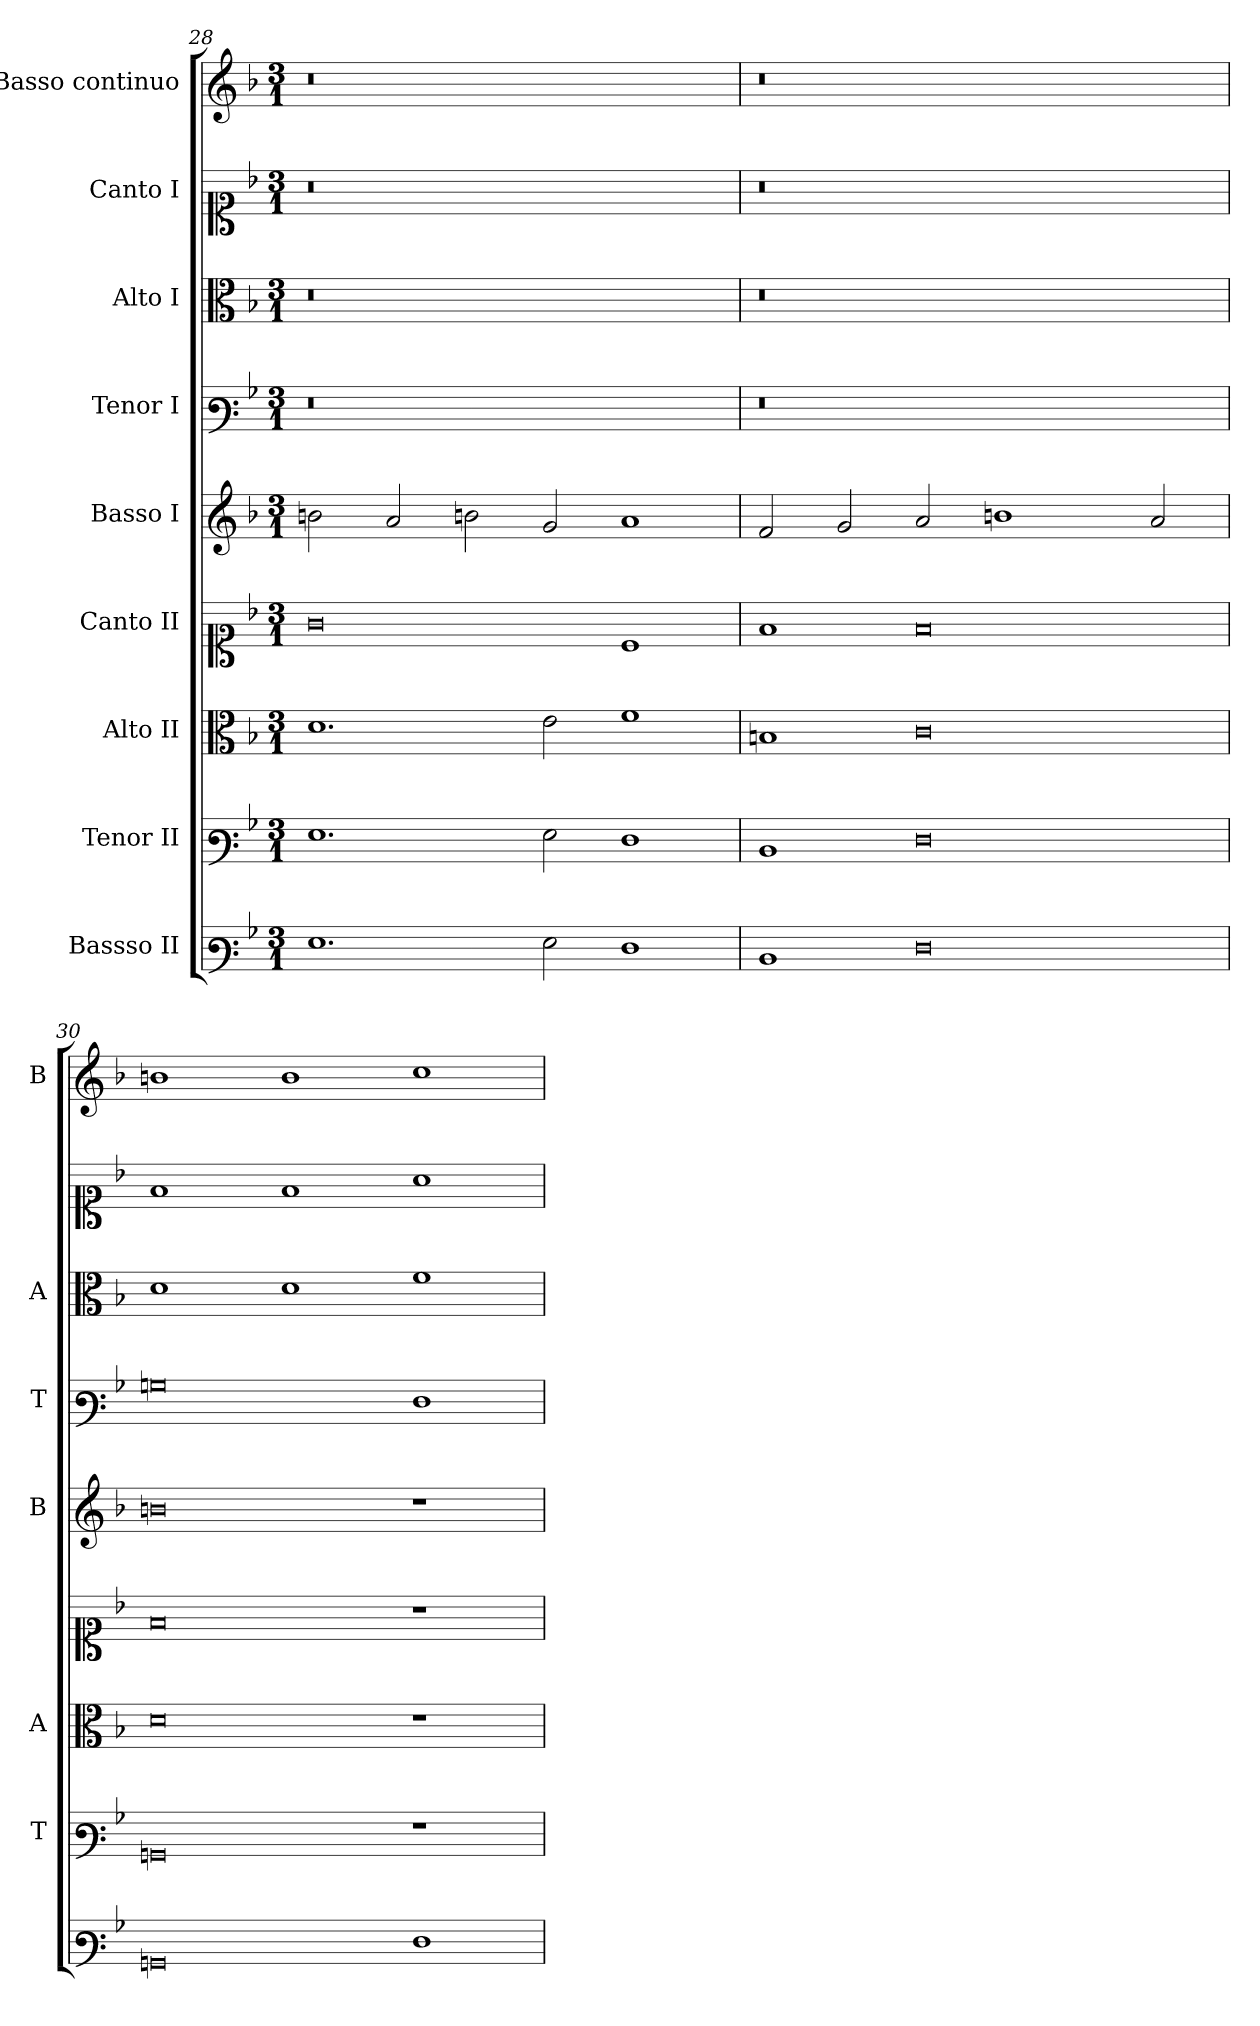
**kern	**kern	**kern	**kern	**kern	**kern	**kern	**kern	**kern
*part9	*part8	*part7	*part6	*part5	*part4	*part3	*part2	*part1
*staff9	*staff8	*staff7	*staff6	*staff5	*staff4	*staff3	*staff2	*staff1
*I"Bassso II	*I"Tenor II	*I"Alto II	*I"Canto II	*I"Basso I	*I"Tenor I	*I"Alto I	*I"Canto I	*I"Basso continuo
*	*I'T	*I'A	*	*I'B	*I'T	*I'A	*	*I'B
*clefF3	*clefF3	*clefC3	*clefC1	*clefG2	*clefF3	*clefC3	*clefC1	*clefG2
*k[b-]	*k[b-]	*k[b-]	*k[b-]	*k[b-]	*k[b-]	*k[b-]	*k[b-]	*k[b-]
*F:	*F:	*F:	*F:	*F:	*F:	*F:	*F:	*F:
*M3/1	*M3/1	*M3/1	*M3/1	*M3/1	*M3/1	*M3/1	*M3/1	*M3/1
=28	=28	=28	=28	=28	=28	=28	=28	=28
1.G	1.G	1.d	0g	2bn	0r	0r	0r	0r
.	.	.	.	2a	.	.	.	.
.	.	.	.	2bn	.	.	.	.
2G	2G	2e	.	2g	.	.	.	.
1F	1F	1f	1c	1a	1ryy	1ryy	1ryy	1ryy
=29	=29	=29	=29	=29	=29	=29	=29	=29
1D	1D	1Bn	1f	2f	0r	0r	0r	0r
.	.	.	.	2g	.	.	.	.
0F	0F	0c	0f	2a	.	.	.	.
.	.	.	.	1bn	.	.	.	.
.	.	.	.	.	1ryy	1ryy	1ryy	1ryy
.	.	.	.	2a	.	.	.	.
!!LO:PB:g=z
=30	=30	=30	=30	=30	=30	=30	=30	=30
0BBn	0BBn	0d	0f	0bn	0Bn	1d	1f	1bn
.	.	.	.	.	.	1d	1f	1b
1F	1r	1r	1r	1r	1F	1f	1a	1cc
=	=	=	=	=	=	=	=	=
*-	*-	*-	*-	*-	*-	*-	*-	*-
